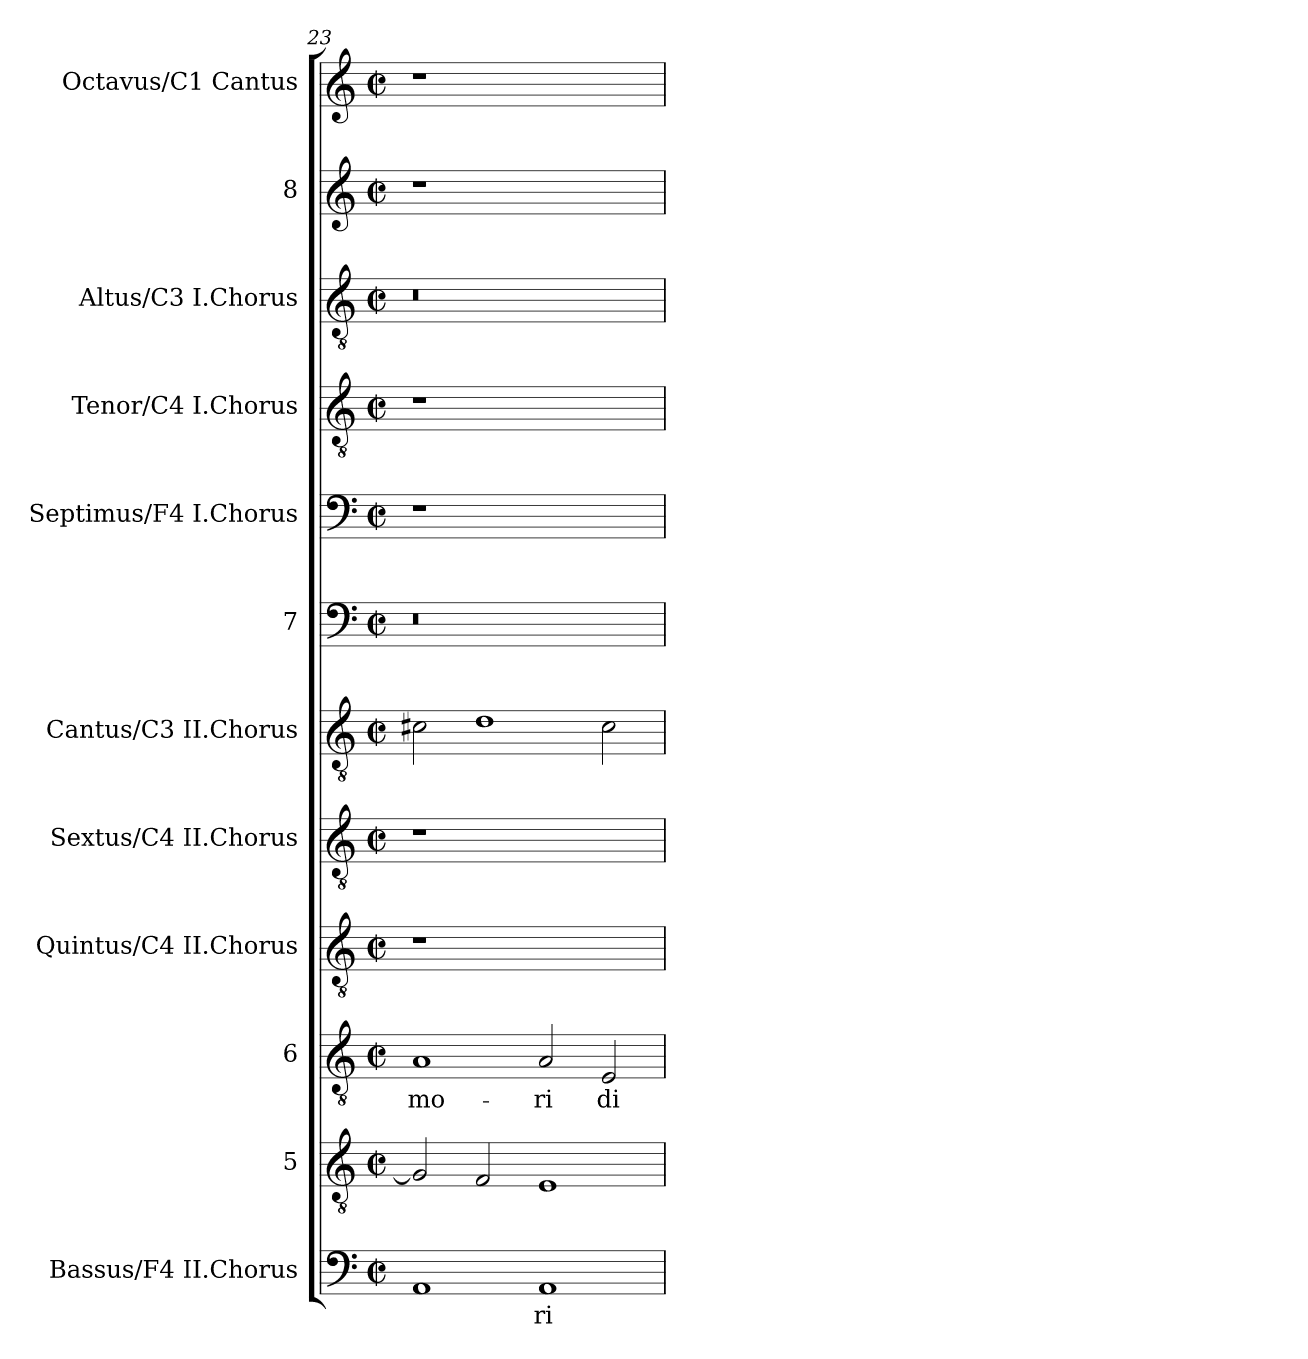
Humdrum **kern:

**kern	**text	**kern	**text	**kern	**text	**kern	**kern	**kern	**text	**kern	**kern	**kern	**kern	**kern	**kern
*part12	*part12	*part11	*part11	*part10	*part10	*part9	*part8	*part7	*part7	*part6	*part5	*part4	*part3	*part2	*part1
*staff12	*staff12	*staff11	*staff11	*staff10	*staff10	*staff9	*staff8	*staff7	*staff7	*staff6	*staff5	*staff4	*staff3	*staff2	*staff1
*I"Bassus/F4  II.Chorus	*	*I"5	*	*I"6	*	*I"Quintus/C4  II.Chorus	*I"Sextus/C4  II.Chorus	*I"Cantus/C3  II.Chorus	*	*I"7	*I"Septimus/F4  I.Chorus	*I"Tenor/C4  I.Chorus	*I"Altus/C3  I.Chorus	*I"8	*I"Octavus/C1  Cantus
*I'B	*	*	*	*	*	*	*	*I'C	*	*	*	*I'T	*I'A	*	*
*clefF4	*	*clefGv2	*	*clefGv2	*	*clefGv2	*clefGv2	*clefGv2	*	*clefF4	*clefF4	*clefGv2	*clefGv2	*clefG2	*clefG2
*k[]	*	*k[]	*	*k[]	*	*k[]	*k[]	*k[]	*	*k[]	*k[]	*k[]	*k[]	*k[]	*k[]
*C:	*	*C:	*	*C:	*	*C:	*C:	*C:	*	*C:	*C:	*C:	*C:	*C:	*C:
*M2/2	*	*M2/2	*	*M2/2	*	*M2/2	*M2/2	*M2/2	*	*M2/2	*M2/2	*M2/2	*M2/2	*M2/2	*M2/2
*met(c|)	*	*met(c|)	*	*met(c|)	*	*met(c|)	*met(c|)	*met(c|)	*	*met(c|)	*met(c|)	*met(c|)	*met(c|)	*met(c|)	*met(c|)
=23	=23	=23	=23	=23	=23	=23	=23	=23	=23	=23	=23	=23	=23	=23	=23
!	!LO:LY:b:cj	!	!LO:LY:b:cj	!	!LO:LY:b:cj	!	!	!	!LO:LY:b:cj	!	!	!	!	!	!
1AA	--	2G/]	--	1A	mo-	1r	1r	2c#X\	--	0r	1r	1r	0r	1r	1r
!	!	!	!LO:LY:b:cj	!	!	!	!	!	!LO:LY:b:cj	!	!	!	!	!	!
.	.	2F/	--	.	.	.	.	1d	--	.	.	.	.	.	.
!	!LO:LY:b:cj	!	!LO:LY:b:cj	!	!LO:LY:b:cj	!	!	!	!	!	!	!	!	!	!
1AA	-ri	1E	--	2A/	-ri	1ryy	1ryy	.	.	.	1ryy	1ryy	.	1ryy	1ryy
!	!	!	!	!	!LO:LY:b:cj	!	!	!	!LO:LY:b:cj	!	!	!	!	!	!
.	.	.	.	2E/	di-	.	.	2c#\	--	.	.	.	.	.	.
=	=	=	=	=	=	=	=	=	=	=	=	=	=	=	=
*-	*-	*-	*-	*-	*-	*-	*-	*-	*-	*-	*-	*-	*-	*-	*-
